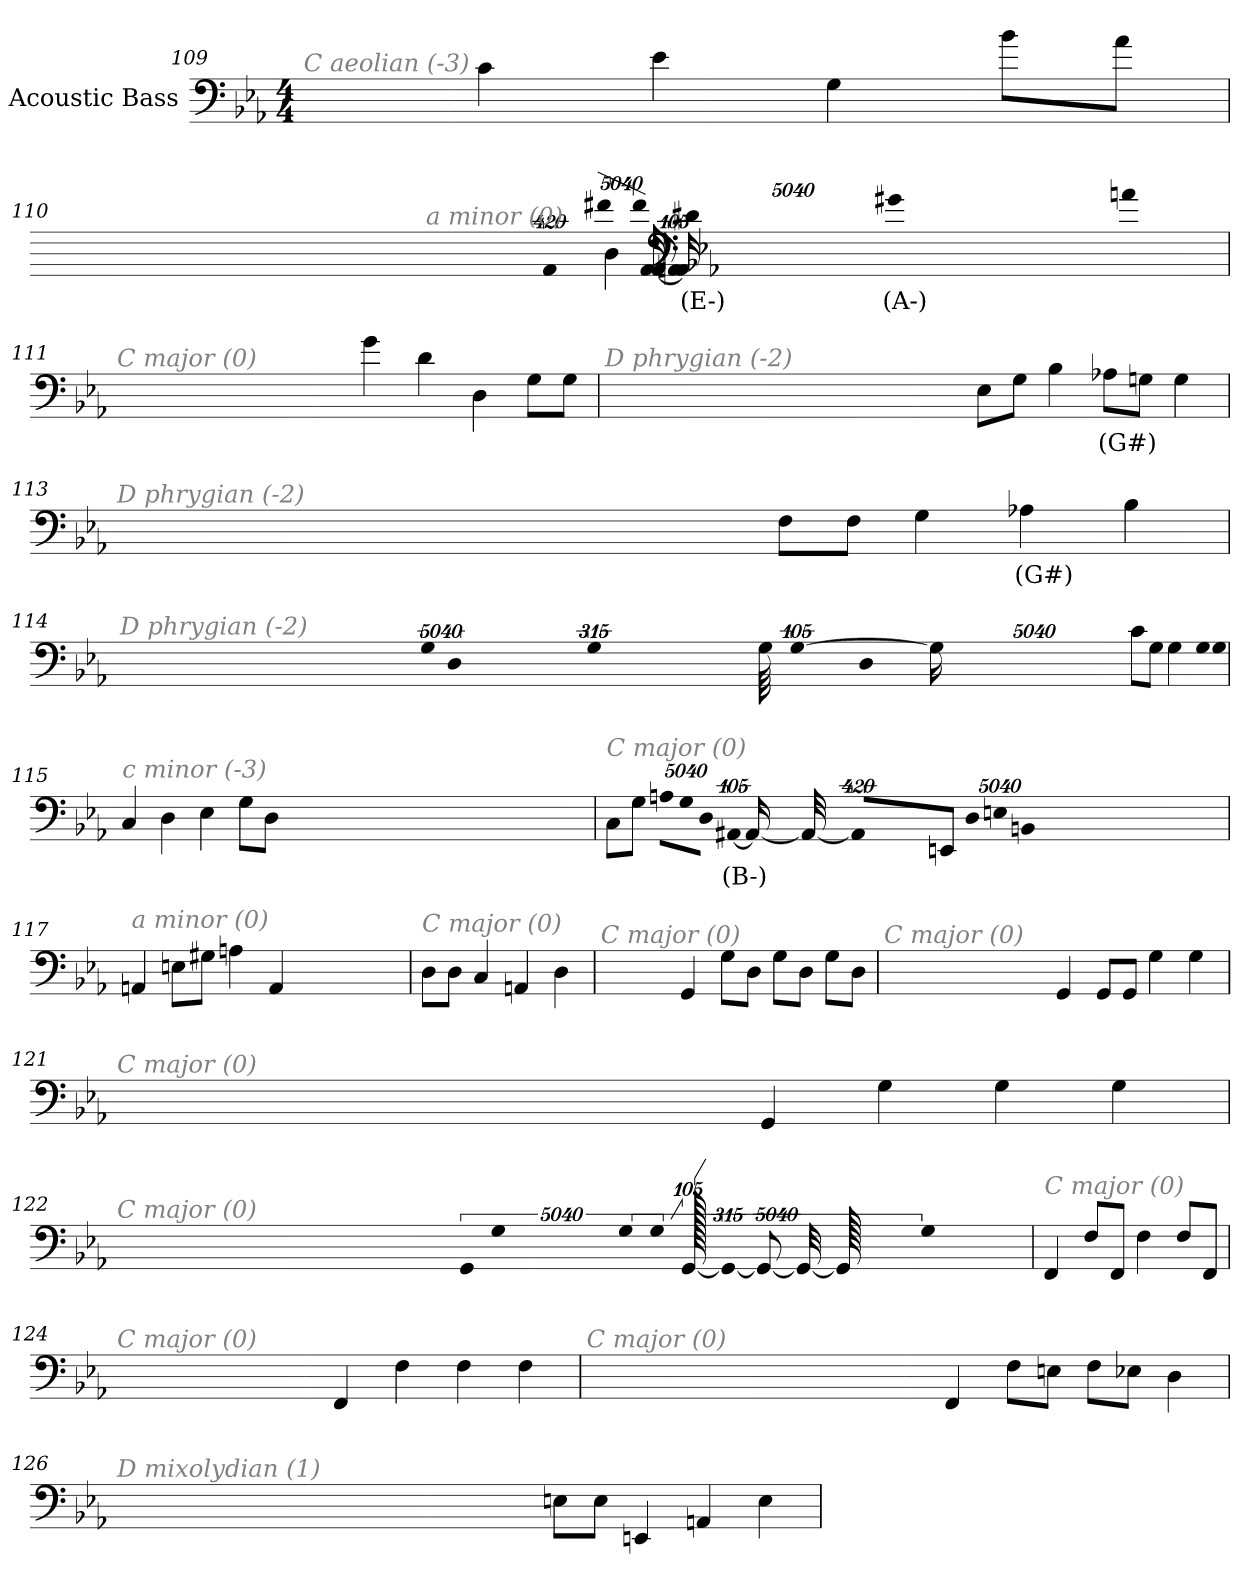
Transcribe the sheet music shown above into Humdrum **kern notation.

**kern	**text
*part1	*part1
*staff1	*staff1
*I"Acoustic Bass	*
*clefF4	*
*ITrd7c12	*
*k[b-e-a-]	*
*E-:	*
*M4/4	*
=109	=109
!LO:TX:i:color=#808080:t=C aeolian (-3)	!
4C	.
4E-	.
4GG	.
8B-L	.
8A-J	.
=110	=110
!LO:N:vis=8	!
!LO:TX:i:color=#808080:t=a minor (0)	!
40320%3347G#XiL	(A-)
!LO:N:vis=8	!
40320%3347An	.
!LO:N:vis=8	!
40320%3347D#XiJ	(E-)
!LO:N:vis=1024	!
[13440%13AAAn	.
8AAA_	.
16AAA_	.
32AAA_	.
!LO:N:vis=1024%31	!
13440%407AAA]	.
4DD	.
!LO:N:vis=8	!
40320%3347F	.
!LO:N:vis=4	!
20160%3347F#X	.
=111	=111
!LO:TX:i:color=#808080:t=C major (0)	!
4G	.
4D	.
4DD	.
8GGL	.
8GGJ	.
=112	=112
!LO:TX:i:color=#808080:t=D phrygian (-2)	!
8EE-L	.
8GGJ	.
4BB-	.
8AA-XiL	(G#)
8GGnJ	.
4GG	.
=113	=113
!LO:TX:i:color=#808080:t=D phrygian (-2)	!
8FFL	.
8FFJ	.
4GG	.
4AA-Xi	(G#)
4BB-	.
=114	=114
!LO:TX:i:color=#808080:t=D phrygian (-2)	!
8CL	.
8GGJ	.
4GG	.
!LO:N:vis=8	!
40320%3347GGL	.
!LO:N:vis=8	!
40320%3347GG	.
!LO:N:vis=8	!
40320%3347DDJ	.
!LO:N:vis=1024	!
[13440%13GGL	.
16GGL_	.
64GGL_	.
!LO:N:vis=256	!
20160%79GGL]	.
!LO:N:vis=8	!
40320%3347GG	.
!LO:N:vis=8	!
40320%3347DDJ	.
=115	=115
!LO:TX:i:color=#808080:t=c minor (-3)	!
4CC	.
4DD	.
4EE-	.
8GGL	.
8DDJ	.
=116	=116
!LO:TX:i:color=#808080:t=C major (0)	!
8CCL	.
8GGJ	.
!LO:N:vis=8	!
40320%3347AAnL	.
!LO:N:vis=8	!
40320%3347GG	.
!LO:N:vis=8	!
40320%3347DDJ	.
!LO:N:vis=1024	!
[13440%13AAA#XiL	(B-)
16AAA#iL_	.
32AAA#iL_	.
!LO:N:vis=1024%31	!
13440%407AAA#iL]	.
8EEEnJ	.
!LO:N:vis=8	!
40320%3347DDL	.
!LO:N:vis=8	!
40320%3347EEn	.
!LO:N:vis=8	!
40320%3347BBBnJ	.
=117	=117
!LO:TX:i:color=#808080:t=a minor (0)	!
4AAAn	.
8EEnL	.
8GG#XJ	.
4AAn	.
4AAA	.
=118	=118
!LO:TX:i:color=#808080:t=C major (0)	!
8DDL	.
8DDJ	.
4CC	.
4AAAn	.
4DD	.
=119	=119
!LO:TX:i:color=#808080:t=C major (0)	!
4GGG	.
8GGL	.
8DDJ	.
8GGL	.
8DDJ	.
8GGL	.
8DDJ	.
=120	=120
!LO:TX:i:color=#808080:t=C major (0)	!
4GGG	.
8GGGL	.
8GGGJ	.
4GG	.
4GG	.
=121	=121
!LO:TX:i:color=#808080:t=C major (0)	!
4GGG	.
4GG	.
4GG	.
4GG	.
=122	=122
!LO:TX:i:color=#808080:t=C major (0)	!
!LO:N:vis=4	!
20160%3347GGG	.
!LO:N:vis=4	!
20160%3347GG	.
!LO:N:vis=4	!
20160%3347GG	.
[6720%13GGG	.
40320GGG_	.
8GGG_	.
32GGG_	.
128GGG]	.
!LO:N:vis=4	!
20160%3347GG	.
!LO:N:vis=4	!
20160%3347GG	.
=123	=123
!LO:TX:i:color=#808080:t=C major (0)	!
4FFF	.
8FFL	.
8FFFJ	.
4FF	.
8FFL	.
8FFFJ	.
=124	=124
!LO:TX:i:color=#808080:t=C major (0)	!
4FFF	.
4FF	.
4FF	.
4FF	.
=125	=125
!LO:TX:i:color=#808080:t=C major (0)	!
4FFF	.
8FFL	.
8EEnJ	.
8FFL	.
8EE-XJ	.
4DD	.
=126	=126
!LO:TX:i:color=#808080:t=D mixolydian (1)	!
8EEnL	.
8EEJ	.
4EEEn	.
4AAAn	.
4EE	.
=	=
*-	*-
